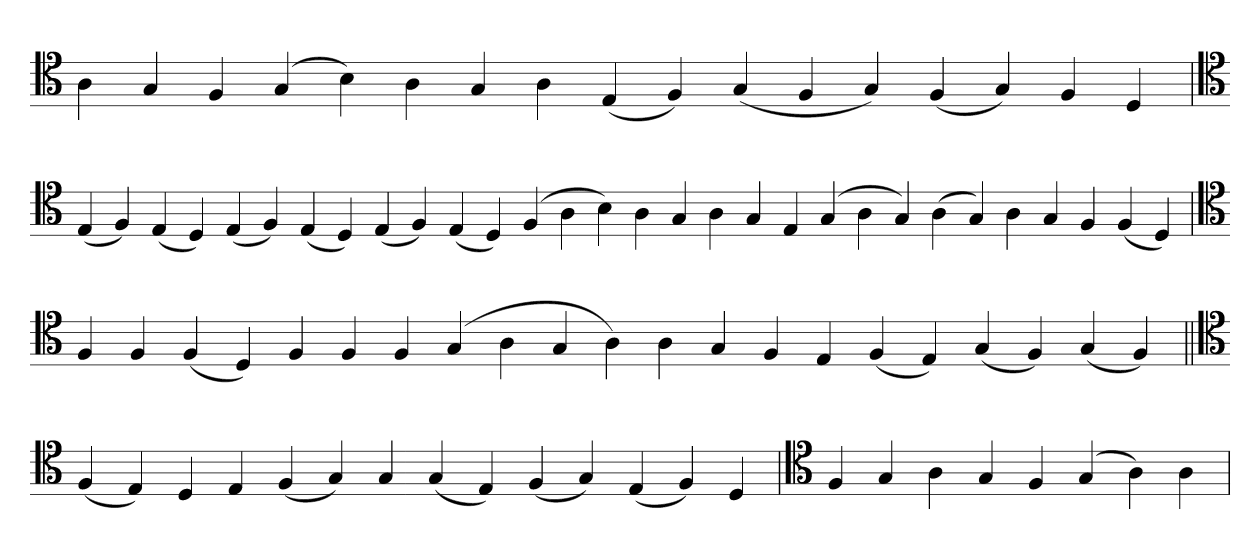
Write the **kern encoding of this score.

**kern
*part1
*staff1
*clefC4
=
4A
4G
4F
(4G
4B)
4A
4G
4A
(4E
4F)
(4G
4F
4G)
(4F
4G)
4F
4D
='
*clefC4
(4E
4F)
(4E
4D)
(4E
4F)
(4E
4D)
(4E
4F)
(4E
4D)
(4F
4A
4B)
4A
4G
4A
4G
4E
(4G
4A
4G)
(4A
4G)
4A
4G
4F
(4F
4D)
=`
*clefC4
4F
4F
(4F
4D)
4F
4F
4F
(4G
4A
4G
4A)
4A
4G
4F
4E
(4F
4E)
(4G
4F)
(4G
4F)
=||
*clefC4
(4F
4E)
4D
4E
(4F
4G)
4G
(4G
4E)
(4F
4G)
(4E
4F)
4D
='
*clefC4
4F
4G
4A
4G
4F
(4G
4A)
4A
=`
*-
